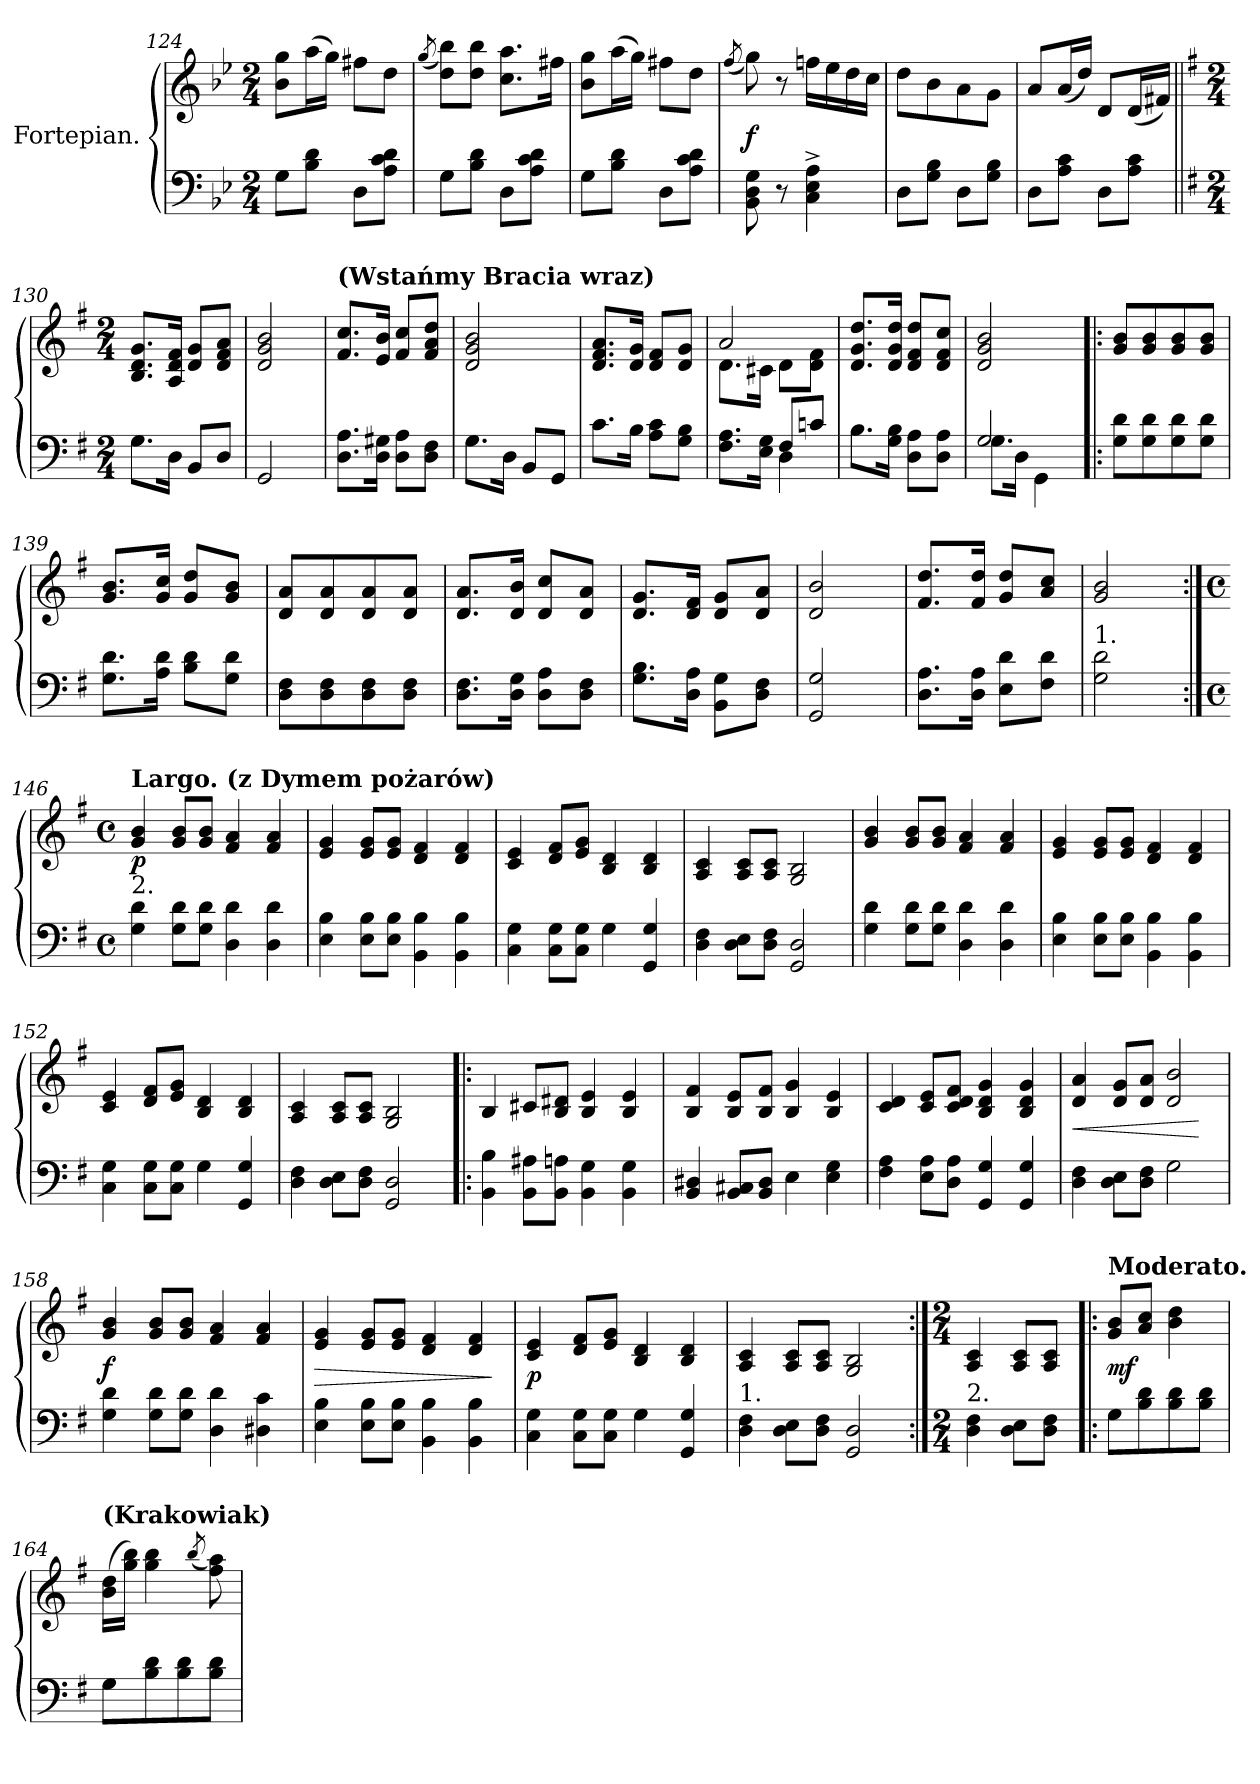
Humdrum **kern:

**kern	**kern	**dynam
*part1	*part1	*part1
*staff2	*staff1	*staff1/2
*I"Fortepian.	*	*
*clefF4	*clefG2	*
*k[b-e-]	*k[b-e-]	*
*M2/4	*M2/4	*
=124	=124	=124
8G\L	8b-\ 8gg\L	.
8B-\ 8d\J	(16aa\L	.
.	16gg\JJ)	.
8D\L	8ff#X\L	.
8A\ 8c\ 8d\J	8dd\J	.
=125	=125	=125
.	(8qgg/	.
8G\L	8dd\ 8bb-\L)	.
8B-\ 8d\J	8dd\ 8bb-\J	.
8D\L	8.cc\ 8.aa\L	.
8A\ 8c\ 8d\J	.	.
.	16ff#X\Jk	.
=126	=126	=126
8G\L	8b-\ 8gg\L	.
8B-\ 8d\J	(16aa\L	.
.	16gg\JJ)	.
8D\L	8ff#X\L	.
8A\ 8c\ 8d\J	8dd\J	.
=127	=127	=127
.	(8qff/	.
8BB-\ 8D\ 8G\	8gg\)	f
8r	8r	.
4C^\ 4E-^\ 4A^\	16ffn\LL	.
.	16ee-\	.
.	16dd\	.
.	16cc\JJ	.
=128	=128	=128
8D\L	8dd\L	.
8G\ 8B-\J	8b-\	.
8D\L	8a\	.
8G\ 8B-\J	8g\J	.
=129	=129	=129
8D\L	8a/L	.
8A\ 8c\J	(16a/L	.
.	16dd/JJ)	.
8D\L	8d/L	.
8A\ 8c\J	(16d/L	.
.	16f#X/JJ)	.
=130||	=130||	=130||
*k[f#]	*k[f#]	*
*M2/4	*M2/4	*
*	*MM27	*
8.G\L	8.B/ 8.d/ 8.g/L	.
16D\Jk	16A/ 16d/ 16f#/Jk	.
8BB/L	8d/ 8g/L	.
8D/J	8d/ 8f#/ 8a/J	.
=131	=131	=131
2GG/	2d/ 2g/ 2b/	.
=132	=132	=132
!	!LO:TX:a:B:t=(Wstańmy Bracia wraz)	!
8.D\ 8.A\L	8.f#/ 8.cc/L	.
16D\ 16G#X\Jk	16e/ 16b/Jk	.
8D\ 8A\L	8f#/ 8cc/L	.
8D\ 8F#\J	8f#/ 8a/ 8dd/J	.
=133	=133	=133
8.G\L	2d/ 2g/ 2b/	.
16D\Jk	.	.
8BB/L	.	.
8GG/J	.	.
=134	=134	=134
8.c\L	8.d/ 8.f#/ 8.a/L	.
16B\Jk	16d/ 16g/Jk	.
8A\ 8c\L	8d/ 8f#/L	.
8G\ 8B\J	8d/ 8g/J	.
=135	=135	=135
*^	*^	*
8.F#\ 8.A\L	4ryy	2a/	8.d\L	.
16E\ 16G\Jk	.	.	16c#X\Jk	.
8F#/L	4D\	.	8d\L	.
8cn/J	.	.	8d\ 8f#\J	.
*v	*v	*	*	*
*	*v	*v	*
=136	=136	=136
8.B\L	8.d/ 8.g/ 8.dd/L	.
16G\ 16B\Jk	16d/ 16g/ 16dd/Jk	.
8D\ 8A\L	8d/ 8f#/ 8dd/L	.
8D\ 8A\J	8d/ 8f#/ 8cc/J	.
=137	=137	=137
*^	*	*
2G/	8.G\L	2d/ 2g/ 2b/	.
.	16D\Jk	.	.
.	4GG\	.	.
*v	*v	*	*
=138!|:	=138!|:	=138!|:
8G\ 8d\L	8g/ 8b/L	.
8G\ 8d\	8g/ 8b/	.
8G\ 8d\	8g/ 8b/	.
8G\ 8d\J	8g/ 8b/J	.
=139	=139	=139
8.G\ 8.d\L	8.g/ 8.b/L	.
16A\ 16d\Jk	16g/ 16cc/Jk	.
8B\ 8d\L	8g/ 8dd/L	.
8G\ 8d\J	8g/ 8b/J	.
=140	=140	=140
8D\ 8F#\L	8d/ 8a/L	.
8D\ 8F#\	8d/ 8a/	.
8D\ 8F#\	8d/ 8a/	.
8D\ 8F#\J	8d/ 8a/J	.
=141	=141	=141
8.D\ 8.F#\L	8.d/ 8.a/L	.
16D\ 16G\Jk	16d/ 16b/Jk	.
8D\ 8A\L	8d/ 8cc/L	.
8D\ 8F#\J	8d/ 8a/J	.
=142	=142	=142
8.G\ 8.B\L	8.d/ 8.g/L	.
16D\ 16A\Jk	16d/ 16f#/Jk	.
8BB\ 8G\L	8d/ 8g/L	.
8D\ 8F#\J	8d/ 8a/J	.
=143	=143	=143
2GG/ 2G/	2d/ 2b/	.
=144	=144	=144
8.D\ 8.A\L	8.f#/ 8.dd/L	.
16D\ 16A\Jk	16f#/ 16dd/Jk	.
8E\ 8d\L	8g/ 8dd/L	.
8F#\ 8d\J	8a/ 8cc/J	.
=145	=145	=145
!LO:TX:a:t=1.	!	!
2G\ 2d\	2g/ 2b/	.
=146:|!	=146:|!	=146:|!
*M4/4	*M4/4	*
*met(c)	*met(c)	*
!	!LO:TX:a:B:t=Largo. (z Dymem pożarów)	!
!LO:TX:a:t=2.	!	!
4G\ 4d\	4g/ 4b/	p
8G\ 8d\L	8g/ 8b/L	.
8G\ 8d\J	8g/ 8b/J	.
4D\ 4d\	4f#/ 4a/	.
4D\ 4d\	4f#/ 4a/	.
=147	=147	=147
4E\ 4B\	4e/ 4g/	.
8E\ 8B\L	8e/ 8g/L	.
8E\ 8B\J	8e/ 8g/J	.
4BB\ 4B\	4d/ 4f#/	.
4BB\ 4B\	4d/ 4f#/	.
=148	=148	=148
4C\ 4G\	4c/ 4e/	.
8C\ 8G\L	8d/ 8f#/L	.
8C\ 8G\J	8e/ 8g/J	.
4G\	4B/ 4d/	.
4GG/ 4G/	4B/ 4d/	.
=149	=149	=149
4D\ 4F#\	4A/ 4c/	.
8D\ 8E\L	8A/ 8c/L	.
8D\ 8F#\J	8A/ 8c/J	.
2GG/ 2D/	2G/ 2B/	.
=150	=150	=150
4G\ 4d\	4g/ 4b/	.
8G\ 8d\L	8g/ 8b/L	.
8G\ 8d\J	8g/ 8b/J	.
4D\ 4d\	4f#/ 4a/	.
4D\ 4d\	4f#/ 4a/	.
=151	=151	=151
4E\ 4B\	4e/ 4g/	.
8E\ 8B\L	8e/ 8g/L	.
8E\ 8B\J	8e/ 8g/J	.
4BB\ 4B\	4d/ 4f#/	.
4BB\ 4B\	4d/ 4f#/	.
=152	=152	=152
4C\ 4G\	4c/ 4e/	.
8C\ 8G\L	8d/ 8f#/L	.
8C\ 8G\J	8e/ 8g/J	.
4G\	4B/ 4d/	.
4GG/ 4G/	4B/ 4d/	.
=153	=153	=153
4D\ 4F#\	4A/ 4c/	.
8D\ 8E\L	8A/ 8c/L	.
8D\ 8F#\J	8A/ 8c/J	.
2GG/ 2D/	2G/ 2B/	.
=154!|:	=154!|:	=154!|:
4BB\ 4B\	4B/	.
8BB\ 8A#X\L	8c#X/L	.
8BB\ 8An\J	8B/ 8d#X/J	.
4BB\ 4G\	4B/ 4e/	.
4BB\ 4G\	4B/ 4e/	.
=155	=155	=155
4BB/ 4D#X/	4B/ 4f#/	.
8BB/ 8C#X/L	8B/ 8e/L	.
8BB/ 8D#/J	8B/ 8f#/J	.
4E\	4B/ 4g/	.
4E\ 4G\	4B/ 4e/	.
=156	=156	=156
4F#\ 4A\	4c/ 4d/	.
8E\ 8A\L	8c/ 8e/L	.
8D\ 8A\J	8c/ 8d/ 8f#/J	.
4GG/ 4G/	4B/ 4d/ 4g/	.
4GG/ 4G/	4B/ 4d/ 4g/	.
=157	=157	=157
4D\ 4F#\	4d/ 4a/	<
8D\ 8E\L	8d/ 8g/L	.
8D\ 8F#\J	8d/ 8a/J	.
2G\	2d/ 2b/	.
.	.	[
=158	=158	=158
4G\ 4d\	4g/ 4b/	f
8G\ 8d\L	8g/ 8b/L	.
8G\ 8d\J	8g/ 8b/J	.
4D\ 4d\	4f#/ 4a/	.
4D#X\ 4c\	4f#/ 4a/	.
=159	=159	=159
4E\ 4B\	4e/ 4g/	>
8E\ 8B\L	8e/ 8g/L	.
8E\ 8B\J	8e/ 8g/J	.
4BB\ 4B\	4d/ 4f#/	.
4BB\ 4B\	4d/ 4f#/	.
.	.	]
=160	=160	=160
4C\ 4G\	4c/ 4e/	p
8C\ 8G\L	8d/ 8f#/L	.
8C\ 8G\J	8e/ 8g/J	.
4G\	4B/ 4d/	.
4GG/ 4G/	4B/ 4d/	.
=161	=161	=161
!LO:TX:a:t=1.	!	!
4D\ 4F#\	4A/ 4c/	.
8D\ 8E\L	8A/ 8c/L	.
8D\ 8F#\J	8A/ 8c/J	.
2GG/ 2D/	2G/ 2B/	.
=162:|!	=162:|!	=162:|!
*M2/4	*M2/4	*
!LO:TX:a:t=2.	!	!
4D\ 4F#\	4A/ 4c/	.
8D\ 8E\L	8A/ 8c/L	.
8D\ 8F#\J	8A/ 8c/J	.
=163!|:	=163!|:	=163!|:
!	!LO:TX:a:B:t=Moderato.	!
8G\L	8g/ 8b/L	mf
8B\ 8d\	8a/ 8cc/J	.
8B\ 8d\	4b\ 4dd\	.
8B\ 8d\J	.	.
=164	=164	=164
!	!LO:TX:a:B:t=(Krakowiak)	!
8G\L	(16b\ 16dd\LL	.
.	16gg\ 16bb\JJ)	.
8B\ 8d\	4gg\ 4bb\	.
8B\ 8d\	.	.
.	(8qbb/	.
8B\ 8d\J	8ff#\ 8aa\)	.
=	=	=
*-	*-	*-
